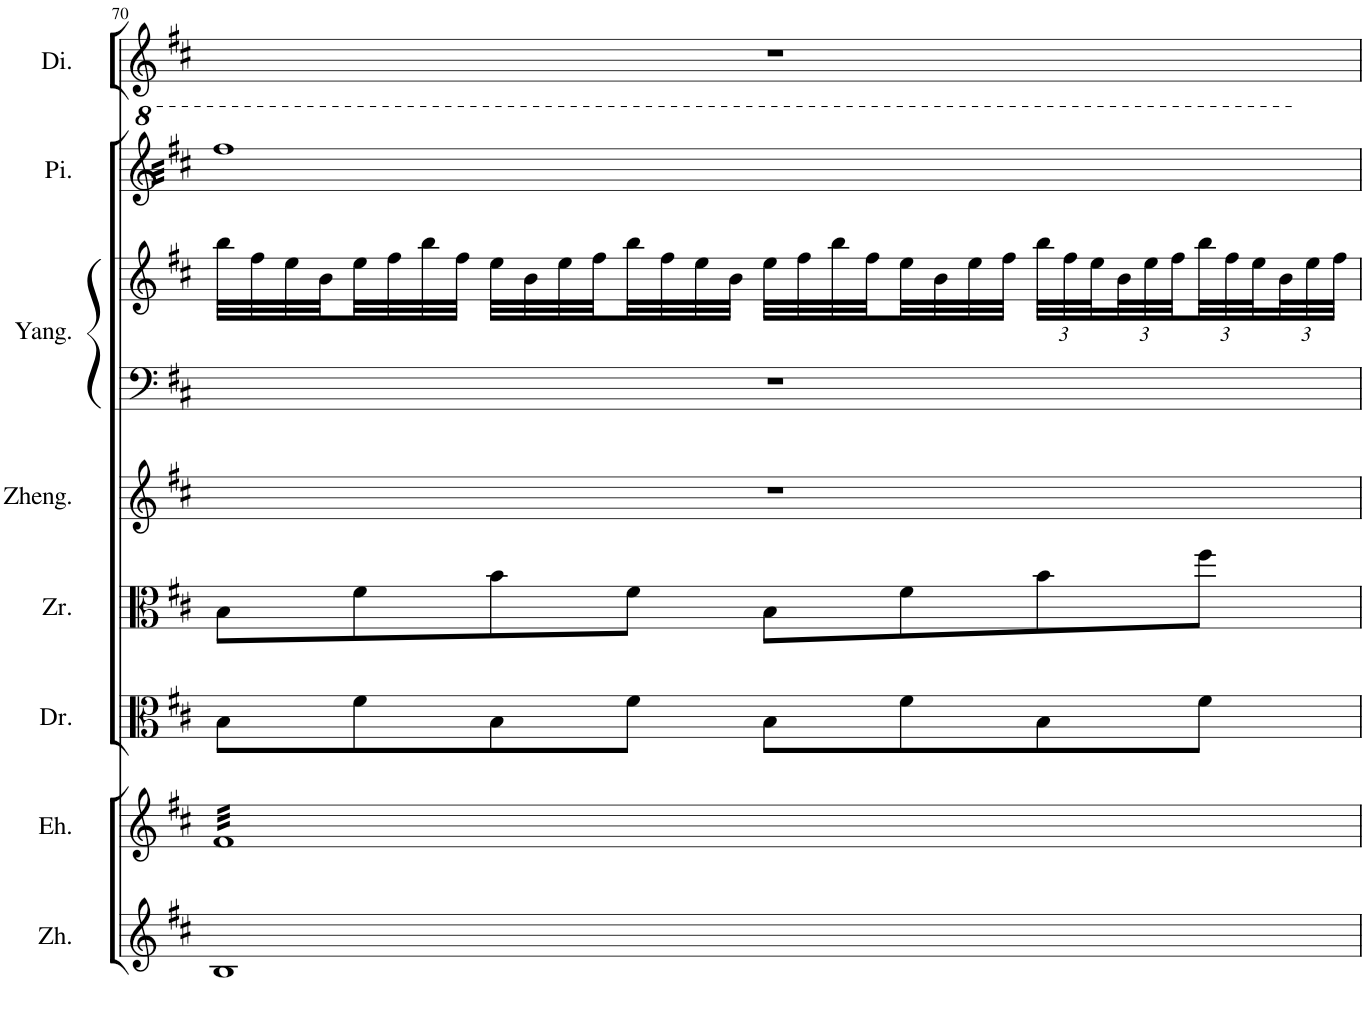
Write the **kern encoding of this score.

**kern	**kern	**kern	**kern	**kern	**kern	**kern	**kern	**kern
*part8	*part7	*part6	*part5	*part4	*part3	*part3	*part2	*part1
*staff9	*staff8	*staff7	*staff6	*staff5	*staff4	*staff3	*staff2	*staff1
*I"中胡	*I"二胡	*I"大阮	*I"中阮	*I"古筝	*I"扬琴	*	*I"琵琶	*I"笛箫
!!LO:PB:g=z
*clefG2	*clefG2	*clefC3	*clefC3	*clefG2	*clefF4	*clefG2	*clefG2	*clefG2
*	*	*Trd7c12	*	*	*	*	*	*Trd-7c-12
*k[f#c#]	*k[f#c#]	*k[f#c#]	*k[f#c#]	*k[f#c#]	*k[f#c#]	*k[f#c#]	*k[f#c#]	*k[f#c#]
*M4/4	*M4/4	*M4/4	*M4/4	*M4/4	*M4/4	*M4/4	*M4/4	*M4/4
=70	=70	=70	=70	=70	=70	=70	=70	=70
*	*tremolo	*	*	*	*	*	*	*
*	*	*	*	*	*	*	*tremolo	*
1B	32f#LLL	8B\L	8B\L	1r	1r	32bb\LLL	32fff#LLL	1r
.	32f#	.	.	.	.	32ff#\	32fff#	.
.	32f#	.	.	.	.	32ee\	32fff#	.
.	32f#	.	.	.	.	32b\	32fff#	.
.	32f#	8f#\	8f#\	.	.	32ee\	32fff#	.
.	32f#	.	.	.	.	32ff#\	32fff#	.
.	32f#	.	.	.	.	32bb\	32fff#	.
.	32f#	.	.	.	.	32ff#\JJJ	32fff#	.
.	32f#	8B\	8b\	.	.	32ee\LLL	32fff#	.
.	32f#	.	.	.	.	32b\	32fff#	.
.	32f#	.	.	.	.	32ee\	32fff#	.
.	32f#	.	.	.	.	32ff#\	32fff#	.
.	32f#	8f#\J	8f#\J	.	.	32bb\	32fff#	.
.	32f#	.	.	.	.	32ff#\	32fff#	.
.	32f#	.	.	.	.	32ee\	32fff#	.
.	32f#	.	.	.	.	32b\JJJ	32fff#	.
.	32f#	8B\L	8B\L	.	.	32ee\LLL	32fff#	.
.	32f#	.	.	.	.	32ff#\	32fff#	.
.	32f#	.	.	.	.	32bb\	32fff#	.
.	32f#	.	.	.	.	32ff#\	32fff#	.
.	32f#	8f#\	8f#\	.	.	32ee\	32fff#	.
.	32f#	.	.	.	.	32b\	32fff#	.
.	32f#	.	.	.	.	32ee\	32fff#	.
.	32f#	.	.	.	.	32ff#\JJJ	32fff#	.
*	*	*	*	*	*	*Xbrackettup	*	*
.	32f#	8B\	8b\	.	.	48bb\LLL	32fff#	.
.	.	.	.	.	.	48ff#\	.	.
.	32f#	.	.	.	.	.	32fff#	.
.	.	.	.	.	.	48ee\	.	.
.	32f#	.	.	.	.	48b\	32fff#	.
.	.	.	.	.	.	48ee\	.	.
.	32f#	.	.	.	.	.	32fff#	.
.	.	.	.	.	.	48ff#\	.	.
.	32f#	8f#\J	8ff#\J	.	.	48bb\	32fff#	.
.	.	.	.	.	.	48ff#\	.	.
.	32f#	.	.	.	.	.	32fff#	.
.	.	.	.	.	.	48ee\	.	.
.	32f#	.	.	.	.	48b\	32fff#	.
.	.	.	.	.	.	48ee\	.	.
.	32f#JJJ	.	.	.	.	.	32fff#JJJ	.
*	*	*	*	*	*	*	*Xtremolo	*
*	*Xtremolo	*	*	*	*	*	*	*
.	.	.	.	.	.	48ff#\JJJ	.	.
=	=	=	=	=	=	=	=	=
*-	*-	*-	*-	*-	*-	*-	*-	*-
